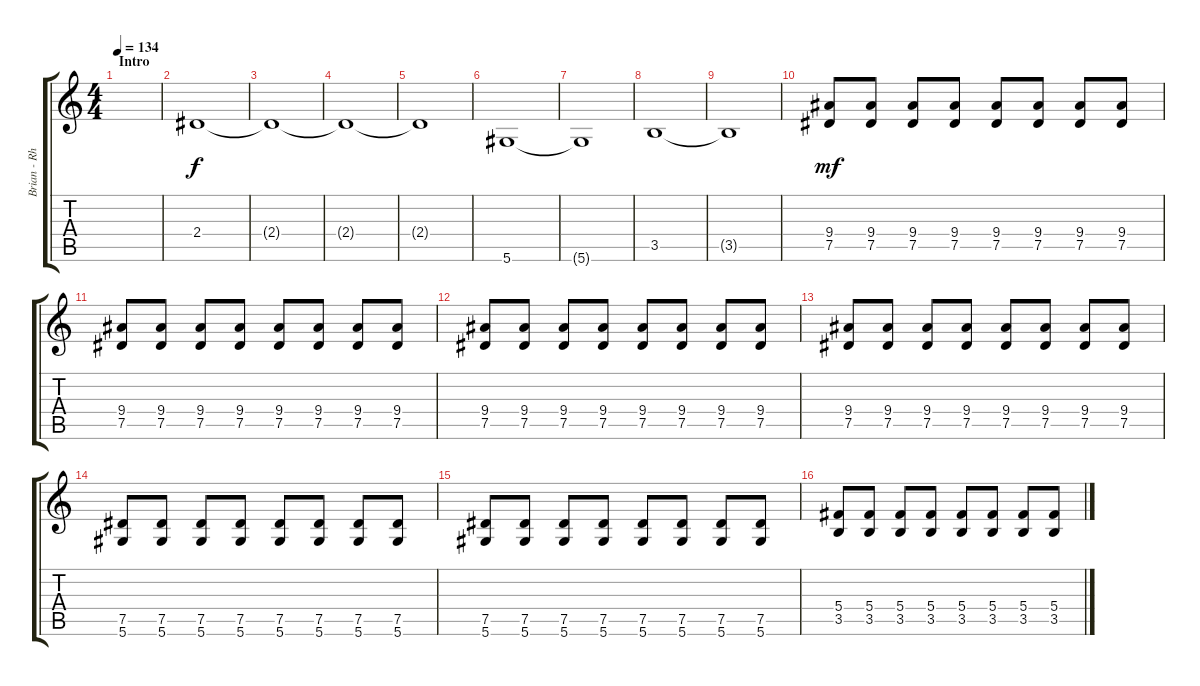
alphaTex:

\track ("Brian - Rhythm Guitar" "Brian - Rh") {instrument electricguitarclean}
\staff {score tabs}
\tuning (Eb4 Bb3 Gb3 Db3 Ab2 Eb2) {hide}
\ts (4 4)
\section ("" "Intro")
\tempo 134
\clef g2
\ks c
|
2.4.1 |
2.4{t}.1 |
2.4{t}.1 |
2.4{t}.1 |
5.6.1 |
5.6{t}.1 |
3.5.1 |
3.5{t}.1 |
(9.4 7.5).8{dy mf} (9.4 7.5).8 (9.4 7.5).8 (9.4 7.5).8 (9.4 7.5).8 (9.4 7.5).8 (9.4 7.5).8 (9.4 7.5).8 |
(9.4 7.5).8 (9.4 7.5).8 (9.4 7.5).8 (9.4 7.5).8 (9.4 7.5).8 (9.4 7.5).8 (9.4 7.5).8 (9.4 7.5).8 |
(9.4 7.5).8 (9.4 7.5).8 (9.4 7.5).8 (9.4 7.5).8 (9.4 7.5).8 (9.4 7.5).8 (9.4 7.5).8 (9.4 7.5).8 |
(9.4 7.5).8 (9.4 7.5).8 (9.4 7.5).8 (9.4 7.5).8 (9.4 7.5).8 (9.4 7.5).8 (9.4 7.5).8 (9.4 7.5).8 |
(7.5 5.6).8 (7.5 5.6).8 (7.5 5.6).8 (7.5 5.6).8 (7.5 5.6).8 (7.5 5.6).8 (7.5 5.6).8 (7.5 5.6).8 |
(7.5 5.6).8 (7.5 5.6).8 (7.5 5.6).8 (7.5 5.6).8 (7.5 5.6).8 (7.5 5.6).8 (7.5 5.6).8 (7.5 5.6).8 |
(5.4 3.5).8 (5.4 3.5).8 (5.4 3.5).8 (5.4 3.5).8 (5.4 3.5).8 (5.4 3.5).8 (5.4 3.5).8 (5.4 3.5).8
